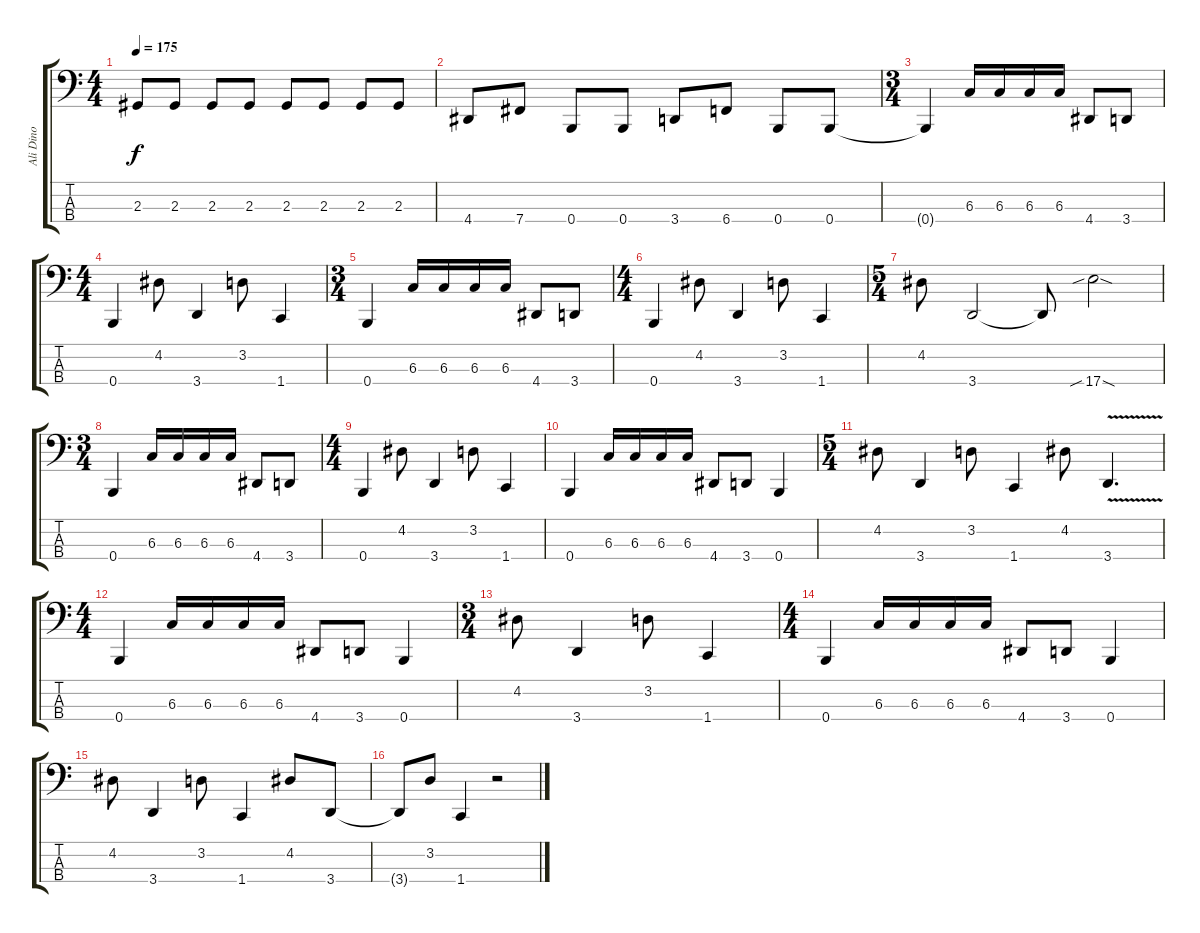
\track ("Ali Dino" "Ali Dino") {instrument electricbasspick}
\staff {score tabs}
\tuning (E2 B1 Gb1 B0) {hide}
\ts (4 4)
\tempo 175
\clef f4
\ks c
2.3{t}.8{dy f} 2.3.8 2.3.8 2.3.8 2.3.8 2.3.8 2.3.8 2.3.8 |
4.4.8 7.4.8 0.4.8 0.4.8 3.4.8 6.4.8 0.4.8 0.4.8 |
\ts (3 4)
0.4{t}.4 6.3.16 6.3.16 6.3.16 6.3.16 4.4.8 3.4.8 |
\ts (4 4)
0.4.4 4.2.8 3.4.4 3.2.8 1.4.4 |
\ts (3 4)
0.4.4 6.3.16 6.3.16 6.3.16 6.3.16 4.4.8 3.4.8 |
\ts (4 4)
0.4.4 4.2.8 3.4.4 3.2.8 1.4.4 |
\ts (5 4)
4.2.8 3.4.2 3.4{t}.8 17.4{sib sod}.2 |
\ts (3 4)
0.4.4 6.3.16 6.3.16 6.3.16 6.3.16 4.4.8 3.4.8 |
\ts (4 4)
0.4.4 4.2.8 3.4.4 3.2.8 1.4.4 |
0.4.4 6.3.16 6.3.16 6.3.16 6.3.16 4.4.8 3.4.8 0.4.4 |
\ts (5 4)
4.2.8 3.4.4 3.2.8 1.4.4 4.2.8 3.4{v}.4{d} |
\ts (4 4)
0.4.4 6.3.16 6.3.16 6.3.16 6.3.16 4.4.8 3.4.8 0.4.4 |
\ts (3 4)
4.2.8 3.4.4 3.2.8 1.4.4 |
\ts (4 4)
0.4.4 6.3.16 6.3.16 6.3.16 6.3.16 4.4.8 3.4.8 0.4.4 |
4.2.8 3.4.4 3.2.8 1.4.4 4.2.8 3.4.8 |
3.4{t}.8 3.2.8 1.4.4 r.2
